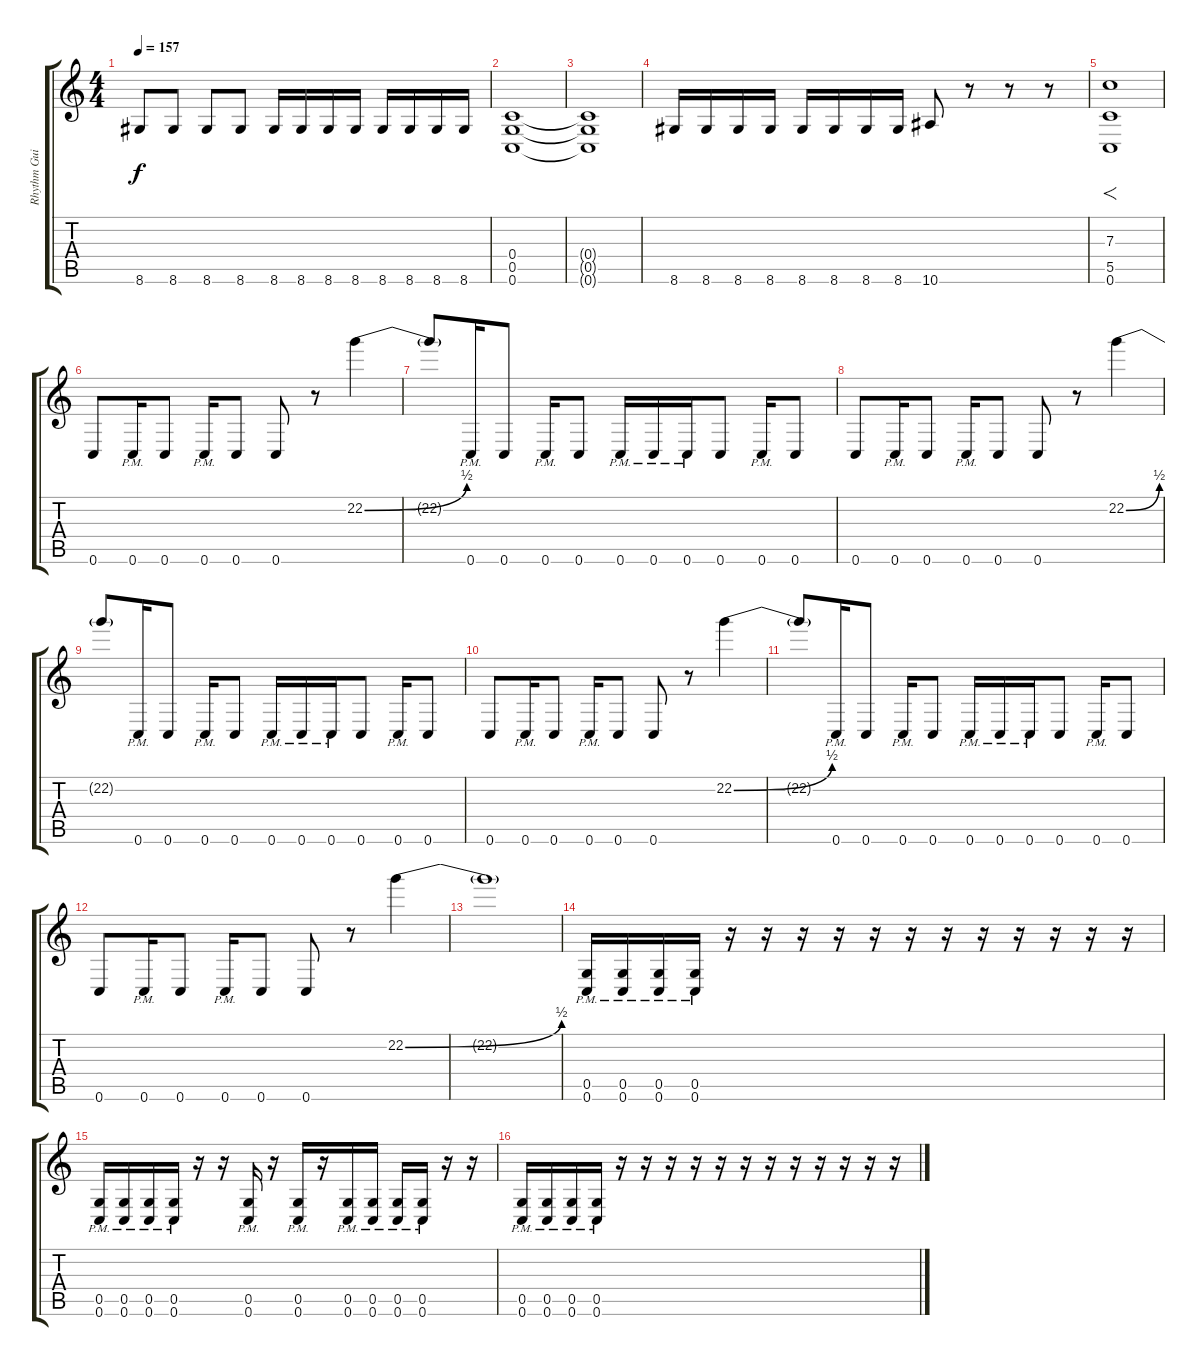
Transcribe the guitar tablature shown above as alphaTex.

\track ("Rhythm Guitar 2" "Rhythm Gui") {instrument distortionguitar}
\staff {score tabs}
\tuning (D4 A3 F3 C3 G2 C2) {hide}
\ts (4 4)
\tempo 157
\clef g2
\ks c
8.6.8{dy f} 8.6.8 8.6.8 8.6.8 8.6.16 8.6.16 8.6.16 8.6.16 8.6.16 8.6.16 8.6.16 8.6.16 |
(0.4 0.5 0.6).1 |
(0.4{t} 0.5{t} 0.6{t}).1 |
8.6.16 8.6.16 8.6.16 8.6.16 8.6.16 8.6.16 8.6.16 8.6.16 10.6.8 r.8 r.8 r.8 |
(7.3 5.5 0.6).1{f} |
0.6.8 0.6{pm}.16 0.6.8 0.6{pm}.16 0.6.8 0.6.8 r.8 22.2{be (bend 0 0 60 2)}.4 |
22.2{t}.8 0.6{pm}.16 0.6.8 0.6{pm}.16 0.6.8 0.6{pm}.16 0.6{pm}.16 0.6{pm}.16 0.6.8 0.6{pm}.16 0.6.8 |
0.6.8 0.6{pm}.16 0.6.8 0.6{pm}.16 0.6.8 0.6.8 r.8 22.2{be (bend 0 0 60 2)}.4 |
22.2{t}.8 0.6{pm}.16 0.6.8 0.6{pm}.16 0.6.8 0.6{pm}.16 0.6{pm}.16 0.6{pm}.16 0.6.8 0.6{pm}.16 0.6.8 |
0.6.8 0.6{pm}.16 0.6.8 0.6{pm}.16 0.6.8 0.6.8 r.8 22.2{be (bend 0 0 60 2)}.4 |
22.2{t}.8 0.6{pm}.16 0.6.8 0.6{pm}.16 0.6.8 0.6{pm}.16 0.6{pm}.16 0.6{pm}.16 0.6.8 0.6{pm}.16 0.6.8 |
0.6.8 0.6{pm}.16 0.6.8 0.6{pm}.16 0.6.8 0.6.8 r.8 22.2{be (bend 0 0 60 2)}.4 |
22.2{t}.1 |
(0.5{pm} 0.6{pm}).16 (0.5{pm} 0.6{pm}).16 (0.5{pm} 0.6{pm}).16 (0.5{pm} 0.6{pm}).16 r.16 r.16 r.16 r.16 r.16 r.16 r.16 r.16 r.16 r.16 r.16 r.16 |
(0.5{pm} 0.6{pm}).16 (0.5{pm} 0.6{pm}).16 (0.5{pm} 0.6{pm}).16 (0.5{pm} 0.6{pm}).16 r.16 r.16 (0.5{pm} 0.6{pm}).16 r.16 (0.5{pm} 0.6{pm}).16 r.16 (0.5{pm} 0.6{pm}).16 (0.5{pm} 0.6{pm}).16 (0.5{pm} 0.6{pm}).16 (0.5{pm} 0.6{pm}).16 r.16 r.16 |
(0.5{pm} 0.6{pm}).16 (0.5{pm} 0.6{pm}).16 (0.5{pm} 0.6{pm}).16 (0.5{pm} 0.6{pm}).16 r.16 r.16 r.16 r.16 r.16 r.16 r.16 r.16 r.16 r.16 r.16 r.16
